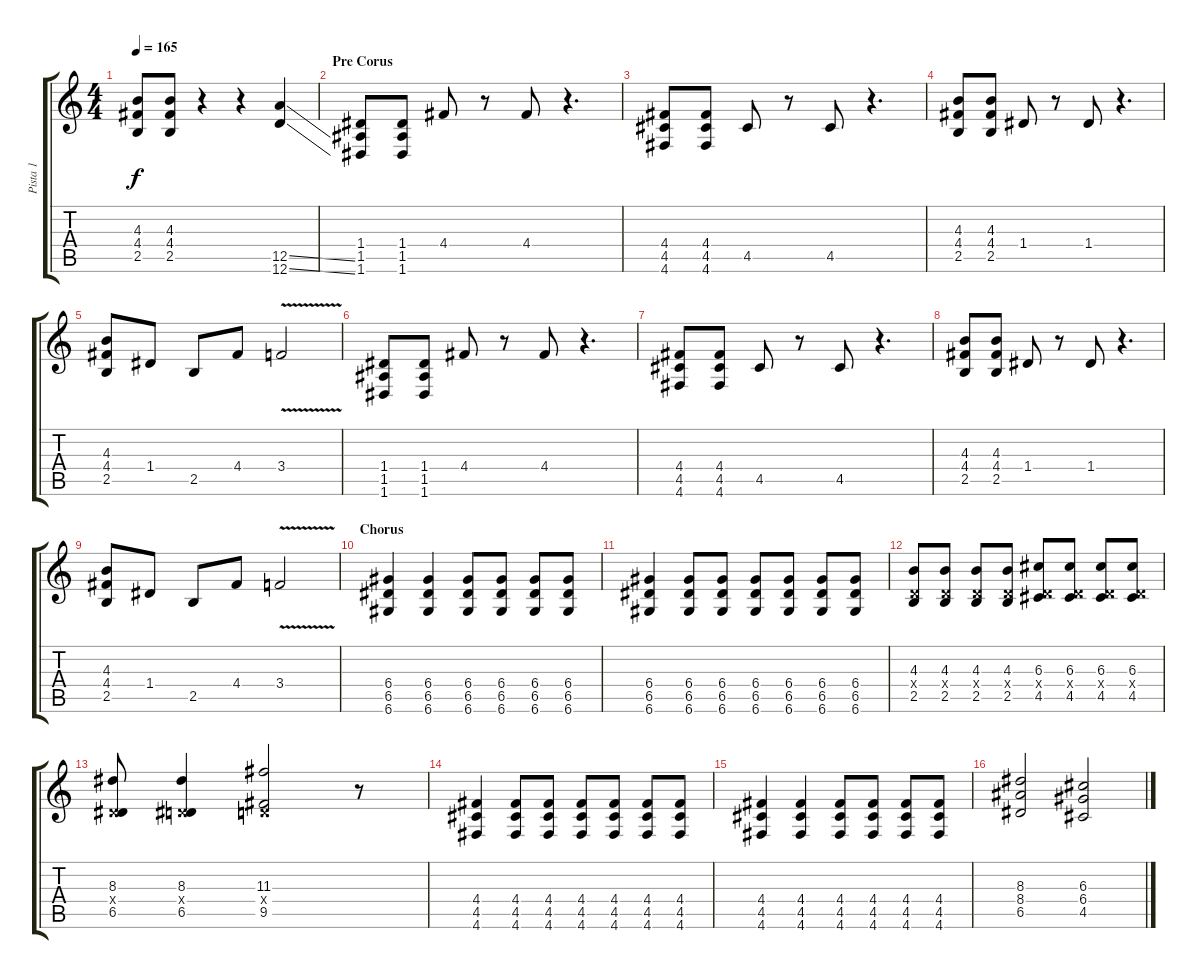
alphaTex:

\track ("Pista 1" "Pista 1") {instrument distortionguitar}
\staff {score tabs}
\tuning (E4 B3 G3 D3 A2 D2) {hide}
\ts (4 4)
\tempo 165
\clef g2
\ks c
(4.3 4.4 2.5).8{dy f} (4.3 4.4 2.5).8 r.4 r.4 (12.5{ss} 12.6{ss}).4 |
\section ("" "Pre Corus")
(1.4 1.5 1.6).8 (1.4 1.5 1.6).8 4.4.8 r.8 4.4.8 r.4{d} |
(4.4 4.5 4.6).8 (4.4 4.5 4.6).8 4.5.8 r.8 4.5.8 r.4{d} |
(4.3 4.4 2.5).8 (4.3 4.4 2.5).8 1.4.8 r.8 1.4.8 r.4{d} |
(4.3 4.4 2.5).8 1.4.8 2.5.8 4.4.8 3.4{v}.2 |
(1.4 1.5 1.6).8 (1.4 1.5 1.6).8 4.4.8 r.8 4.4.8 r.4{d} |
(4.4 4.5 4.6).8 (4.4 4.5 4.6).8 4.5.8 r.8 4.5.8 r.4{d} |
(4.3 4.4 2.5).8 (4.3 4.4 2.5).8 1.4.8 r.8 1.4.8 r.4{d} |
(4.3 4.4 2.5).8 1.4.8 2.5.8 4.4.8 3.4{v}.2 |
\section ("" "Chorus")
(6.4 6.5 6.6).4 (6.4 6.5 6.6).4 (6.4 6.5 6.6).8 (6.4 6.5 6.6).8 (6.4 6.5 6.6).8 (6.4 6.5 6.6).8 |
(6.4 6.5 6.6).4 (6.4 6.5 6.6).8 (6.4 6.5 6.6).8 (6.4 6.5 6.6).8 (6.4 6.5 6.6).8 (6.4 6.5 6.6).8 (6.4 6.5 6.6).8 |
(4.3 0.4{x} 2.5).8 (4.3 0.4{x} 2.5).8 (4.3 0.4{x} 2.5).8 (4.3 0.4{x} 2.5).8 (6.3 0.4{x} 4.5).8 (6.3 0.4{x} 4.5).8 (6.3 0.4{x} 4.5).8 (6.3 0.4{x} 4.5).8 |
(8.3 0.4{x} 6.5).8 (8.3 0.4{x} 6.5).4 (11.3 0.4{x} 9.5).2 r.8 |
(4.4 4.5 4.6).4 (4.4 4.5 4.6).8 (4.4 4.5 4.6).8 (4.4 4.5 4.6).8 (4.4 4.5 4.6).8 (4.4 4.5 4.6).8 (4.4 4.5 4.6).8 |
(4.4 4.5 4.6).4 (4.4 4.5 4.6).4 (4.4 4.5 4.6).8 (4.4 4.5 4.6).8 (4.4 4.5 4.6).8 (4.4 4.5 4.6).8 |
(8.3 8.4 6.5).2 (6.3 6.4 4.5).2
